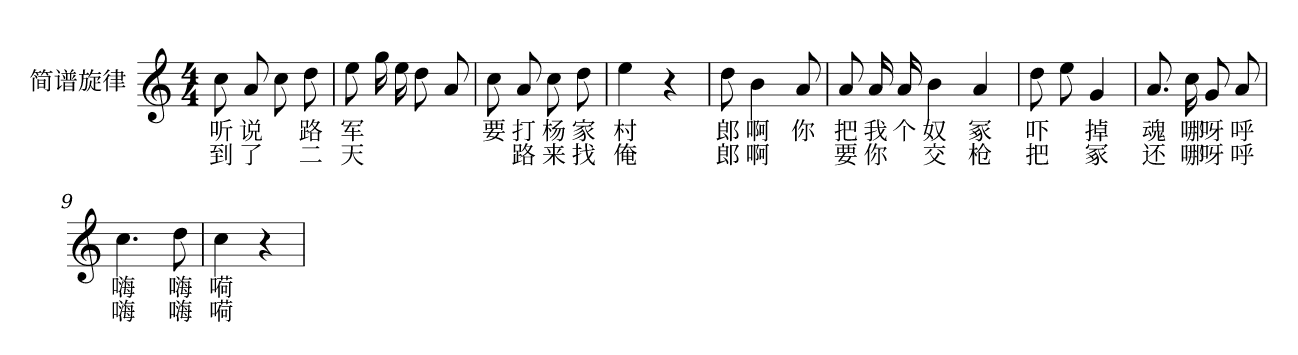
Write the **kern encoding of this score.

**kern	**text	**text
*part1	*part1	*part1
*staff1	*staff1	*staff1
*I"简谱旋律	*	*
*k[]	*	*
*M4/4	*	*
=1	=1	=1
8cc	听	到
8a	说	了
8cc	.	.
8dd	路	二
=2	=2	=2
8ee	军	天
16gg	.	.
16ee	.	.
8dd	.	.
8a	.	.
=3	=3	=3
8cc	要	.
8a	打	路
8cc	杨	来
8dd	家	找
=4	=4	=4
4ee	村	俺
4r	.	.
=5	=5	=5
8dd	郎	郎
4b	啊	啊
8a	你	.
=6	=6	=6
8a	把	要
16a	我	你
16a	个	.
4b	奴	交
4a	冢	枪
=7	=7	=7
8dd	吓	把
8ee	.	.
4g	掉	冢
=8	=8	=8
8.a	魂	还
16cc	哪	哪
8g	呀	呀
8a	呼	呼
=9	=9	=9
4.cc	嗨	嗨
8dd	嗨	嗨
=10	=10	=10
4cc	嗬	嗬
4r	.	.
=	=	=
*-	*-	*-
